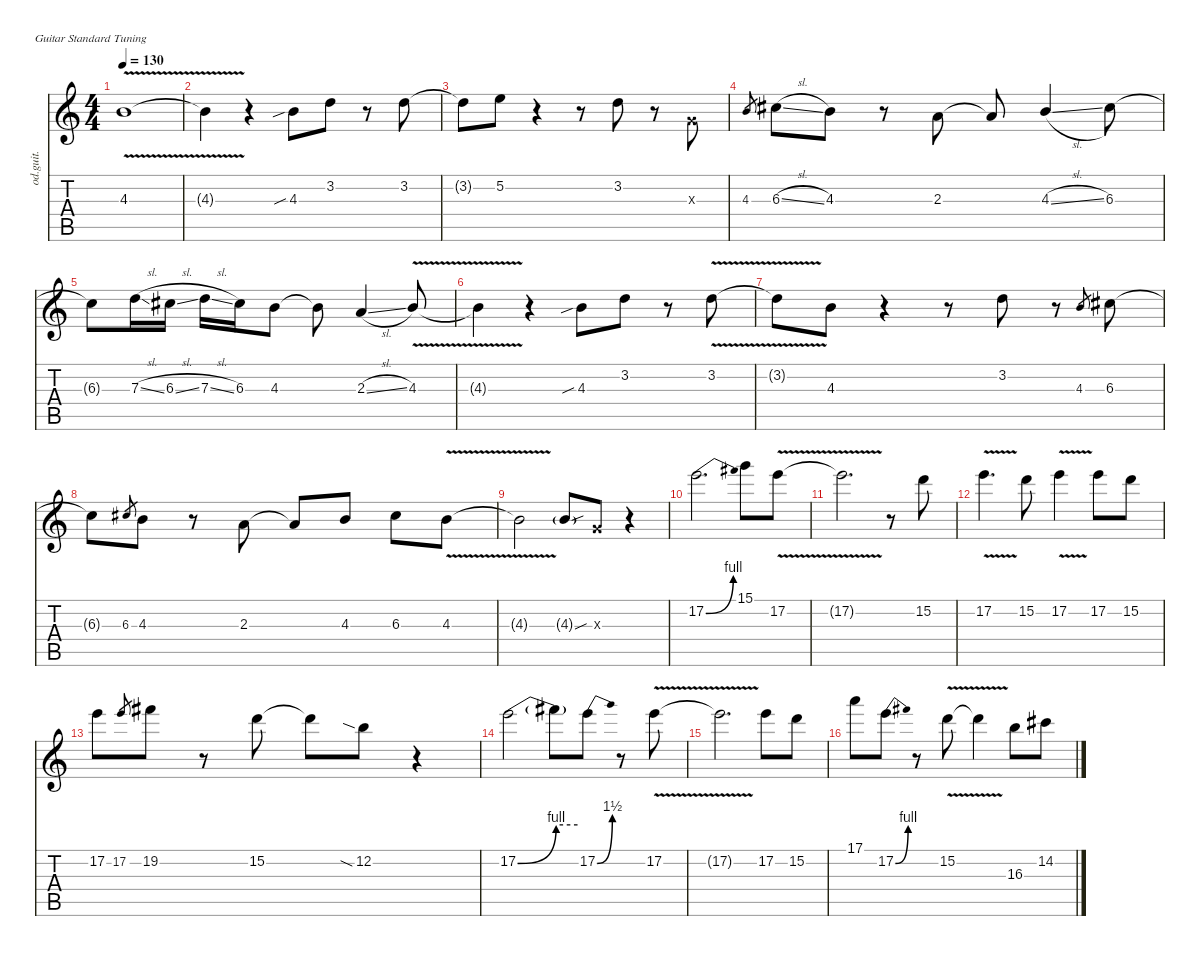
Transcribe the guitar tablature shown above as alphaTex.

\defaultSystemsLayout 4
\hideDynamics
\bracketExtendMode nobrackets
\otherSystemsTrackNameOrientation horizontal
\track ("Joe" "od.guit.") {instrument overdrivenguitar}
\staff {score tabs}
\tuning (E4 B3 G3 D3 A2 E2)
\ts (4 4)
\tempo 130
\clef g2
\ks c
4.3{v t}.1{dy fff beam Down} |
4.3{v t}.4{beam Down} r.4{beam Down} 4.3{sib}.8{beam Down} 3.2.8{beam Down} r.8{beam Down} 3.2.8{beam Down} |
3.2{t}.8{beam Down} 5.2.8{beam Down} r.4{beam Down} r.8{beam Down} 3.2.8{beam Down} r.8{beam Down} 0.3{x}.8{beam Up} |
4.3.8{gr dy mf beam Up} 6.3{sl acc #}.8{dy fff beam Down} 4.3.8{beam Down} r.8{beam Down} 2.3.8{beam Up} 2.3{t}.8{beam Up} 4.3{sl}.4{beam Up} 6.3{acc #}.8{beam Down} |
6.3{t acc #}.8{beam Down} 7.3{sl}.16{beam Down} 6.3{sl acc #}.16{beam Down} 7.3{sl}.16{beam Down} 6.3{acc #}.16{beam Down} 4.3.8{beam Down} 4.3{t}.8{beam Down} 2.3{sl}.4{beam Up} 4.3{v}.8{beam Up} |
4.3{v t}.4{beam Down} r.4{beam Down} 4.3{sib}.8{beam Down} 3.2.8{beam Down} r.8{beam Down} 3.2{v}.8{beam Down} |
3.2{v t}.8{beam Down} 4.3.8{beam Down} r.4{beam Down} r.8{beam Down} 3.2.8{beam Down} r.8{beam Down} 4.3.8{gr dy mf beam Up} 6.3{acc #}.8{dy fff beam Down} |
6.3{t acc #}.8{beam Down} 6.3{acc #}.8{gr dy mf beam Up} 4.3.8{dy fff beam Down} r.8{beam Down} 2.3.8{beam Up} 2.3{t}.8{beam Up} 4.3.8{beam Up} 6.3{acc #}.8{beam Down} 4.3{v}.8{beam Down} |
4.3{v t}.2{beam Down} 4.3{sou g}.8{beam Up} 0.3{x}.8{beam Up} r.4{beam Up} |
17.2{be (bend 0 0 30 4)}.2{d beam Down} 15.1.8{beam Down} 17.2{v}.8{beam Down} |
17.2{v t}.2{d beam Down} r.8{beam Down} 15.2.8{beam Down} |
17.2{v}.4{d beam Down} 15.2.8{beam Down} 17.2{v}.4{beam Down} 17.2.8{beam Down} 15.2.8{beam Down} |
17.2.8{beam Down} 17.2.8{gr dy mf beam Up} 19.2{acc #}.8{dy fff beam Down} r.8{beam Down} 15.2.8{beam Down} 15.2{t}.8{beam Down} 12.2{sia}.8{beam Down} r.4{beam Down} |
17.2{be (bend 0 0 60 4)}.2{beam Down} 17.2{be (hold 0 4 60 4) t}.8{beam Down} 17.2{be (bend 0 0 30 6)}.8{beam Down} r.8{beam Down} 17.2{v}.8{beam Down} |
17.2{v t}.2{d beam Down} 17.2.8{beam Down} 15.2.8{beam Down} |
17.1.8{beam Down} 17.2{be (bend 0 0 30 4)}.8{beam Down} r.8{beam Down} 15.2{v}.8{beam Down} 15.2{v t}.4{beam Down} 16.3.8{beam Down} 14.2{acc #}.8{beam Down}
